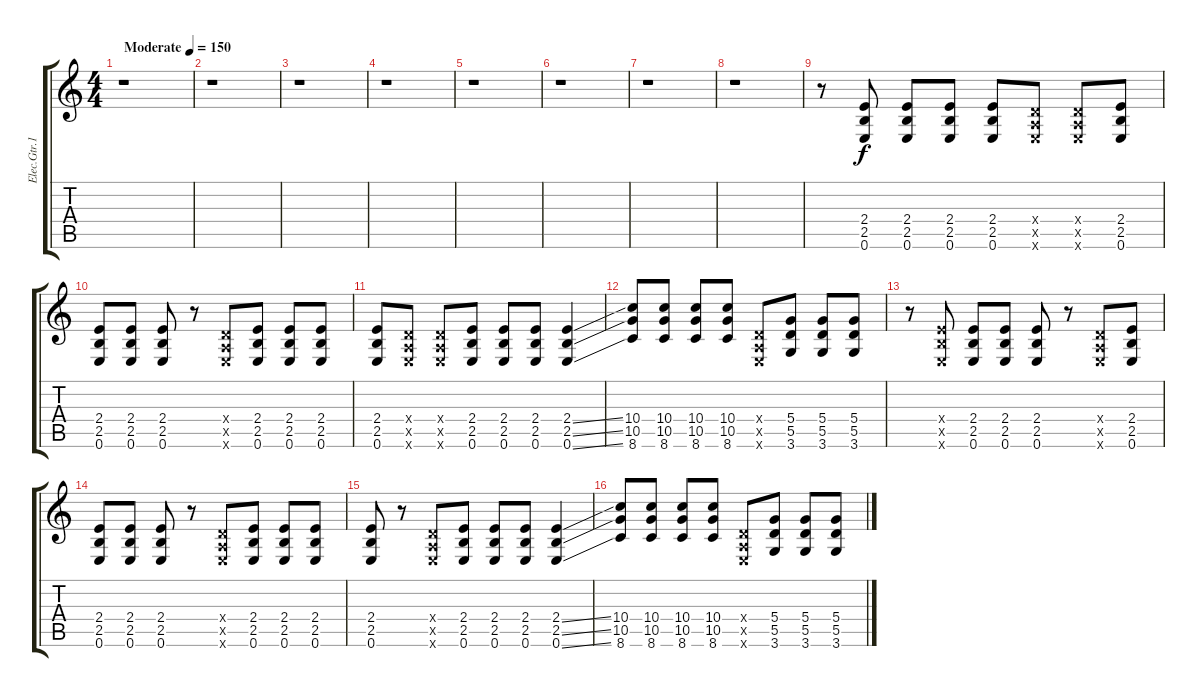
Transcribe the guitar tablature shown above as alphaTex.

\track ("Elec.Gtr.1." "Elec.Gtr.1") {instrument overdrivenguitar}
\staff {score tabs}
\tuning (E4 B3 G3 D3 A2 E2) {hide}
\ts (4 4)
\tempo (150 "Moderate")
\clef g2
\ks c
r.1{dy f instrument overdrivenguitar} |
r.1 |
r.1 |
r.1 |
r.1 |
r.1 |
r.1 |
r.1 |
r.8 (2.4 2.5 0.6).8 (2.4 2.5 0.6).8 (2.4 2.5 0.6).8 (2.4 2.5 0.6).8 (0.4{x} 0.5{x} 0.6{x}).8 (0.4{x} 0.5{x} 0.6{x}).8 (2.4 2.5 0.6).8 |
(2.4 2.5 0.6).8 (2.4 2.5 0.6).8 (2.4 2.5 0.6).8 r.8 (0.4{x} 0.5{x} 0.6{x}).8 (2.4 2.5 0.6).8 (2.4 2.5 0.6).8 (2.4 2.5 0.6).8 |
(2.4 2.5 0.6).8 (0.4{x} 0.5{x} 0.6{x}).8 (0.4{x} 0.5{x} 0.6{x}).8 (2.4 2.5 0.6).8 (2.4 2.5 0.6).8 (2.4 2.5 0.6).8 (2.4{ss} 2.5{ss} 0.6{ss}).4 |
(10.4 10.5 8.6).8 (10.4 10.5 8.6).8 (10.4 10.5 8.6).8 (10.4 10.5 8.6).8 (0.4{x} 0.5{x} 0.6{x}).8 (5.4 5.5 3.6).8 (5.4 5.5 3.6).8 (5.4 5.5 3.6).8 |
r.8 (2.4{x} 2.5{x} 0.6{x}).8 (2.4 2.5 0.6).8 (2.4 2.5 0.6).8 (2.4 2.5 0.6).8 r.8 (0.4{x} 0.5{x} 0.6{x}).8 (2.4 2.5 0.6).8 |
(2.4 2.5 0.6).8 (2.4 2.5 0.6).8 (2.4 2.5 0.6).8 r.8 (0.4{x} 0.5{x} 0.6{x}).8 (2.4 2.5 0.6).8 (2.4 2.5 0.6).8 (2.4 2.5 0.6).8 |
(2.4 2.5 0.6).8 r.8 (0.4{x} 0.5{x} 0.6{x}).8 (2.4 2.5 0.6).8 (2.4 2.5 0.6).8 (2.4 2.5 0.6).8 (2.4{ss} 2.5{ss} 0.6{ss}).4 |
(10.4 10.5 8.6).8 (10.4 10.5 8.6).8 (10.4 10.5 8.6).8 (10.4 10.5 8.6).8 (0.4{x} 0.5{x} 0.6{x}).8 (5.4 5.5 3.6).8 (5.4 5.5 3.6).8 (5.4 5.5 3.6).8
